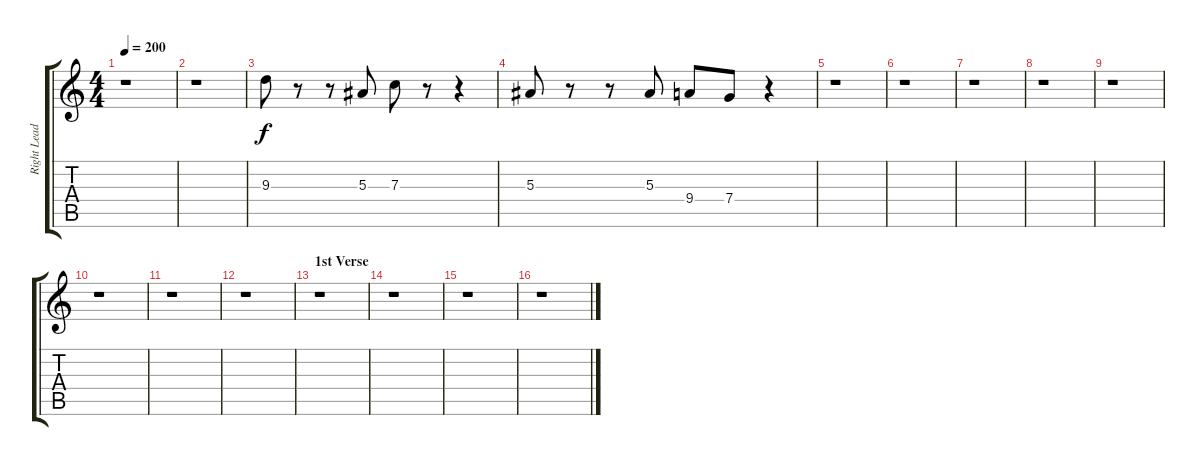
\track ("Right Lead Gtr" "Right Lead") {instrument distortionguitar}
\staff {score tabs}
\tuning (D4 A3 F3 C3 G2 D2) {hide}
\ts (4 4)
\tempo 200
\clef g2
\ks c
r.1{dy f} |
r.1 |
9.3.8 r.8 r.8 5.3.8 7.3.8 r.8 r.4 |
5.3.8 r.8 r.8 5.3.8 9.4.8 7.4.8 r.4 |
r.1 |
r.1 |
r.1 |
r.1 |
r.1 |
r.1 |
r.1 |
r.1 |
\section ("" "1st Verse")
r.1 |
r.1 |
r.1 |
r.1
